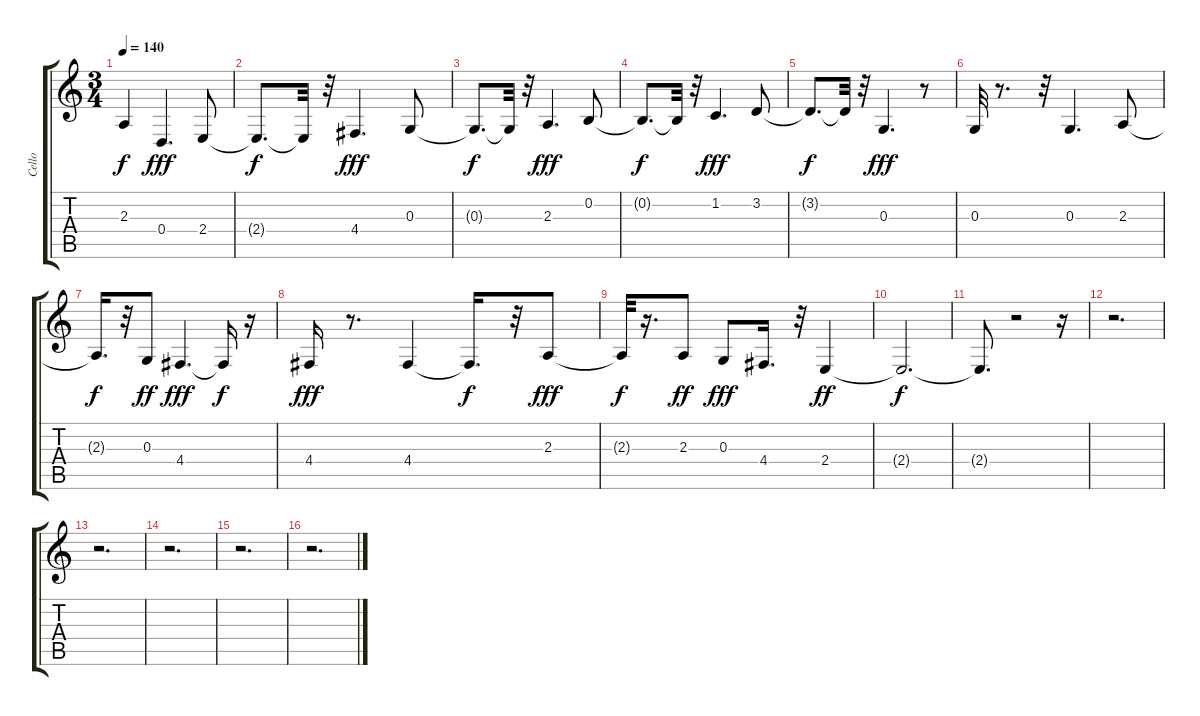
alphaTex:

\track ("Cello" "Cello") {instrument cello}
\staff {score tabs}
\tuning (E4 B3 G3 D3 A2 E2) {hide}
\ts (3 4)
\tempo 140
\clef g2
\ks c
2.3{t}.4{dy f} 0.4.4{d dy fff} 2.4.8 |
2.4{t}.8{d dy f} 2.4{t}.32 r.32 4.4.4{d dy fff} 0.3.8 |
0.3{t}.8{d dy f} 0.3{t}.32 r.32 2.3.4{d dy fff} 0.2.8 |
0.2{t}.8{d dy f} 0.2{t}.32 r.32 1.2.4{d dy fff} 3.2.8 |
3.2{t}.8{d dy f} 3.2{t}.32 r.32 0.3.4{d dy fff volume 15} r.8 |
0.3.32 r.8{d} r.32 0.3.4{d} 2.3.8 |
2.3{t}.16{d dy f} r.32 0.3.8{dy ff} 4.4.4{d dy fff} 4.4{t}.16{dy f} r.16 |
4.4.16{dy fff} r.8{d} 4.4.4 4.4{t}.16{d dy f} r.32 2.3.8{dy fff} |
2.3{t}.32{dy f} r.16{d} 2.3.8{dy ff} 0.3.8{dy fff} 4.4.16{d} r.32 2.4.4{dy ff} |
2.4{t}.2{d dy f} |
2.4{t}.8{d} r.2 r.16 |
r.2{d} |
r.2{d} |
r.2{d} |
r.2{d} |
r.2{d}
